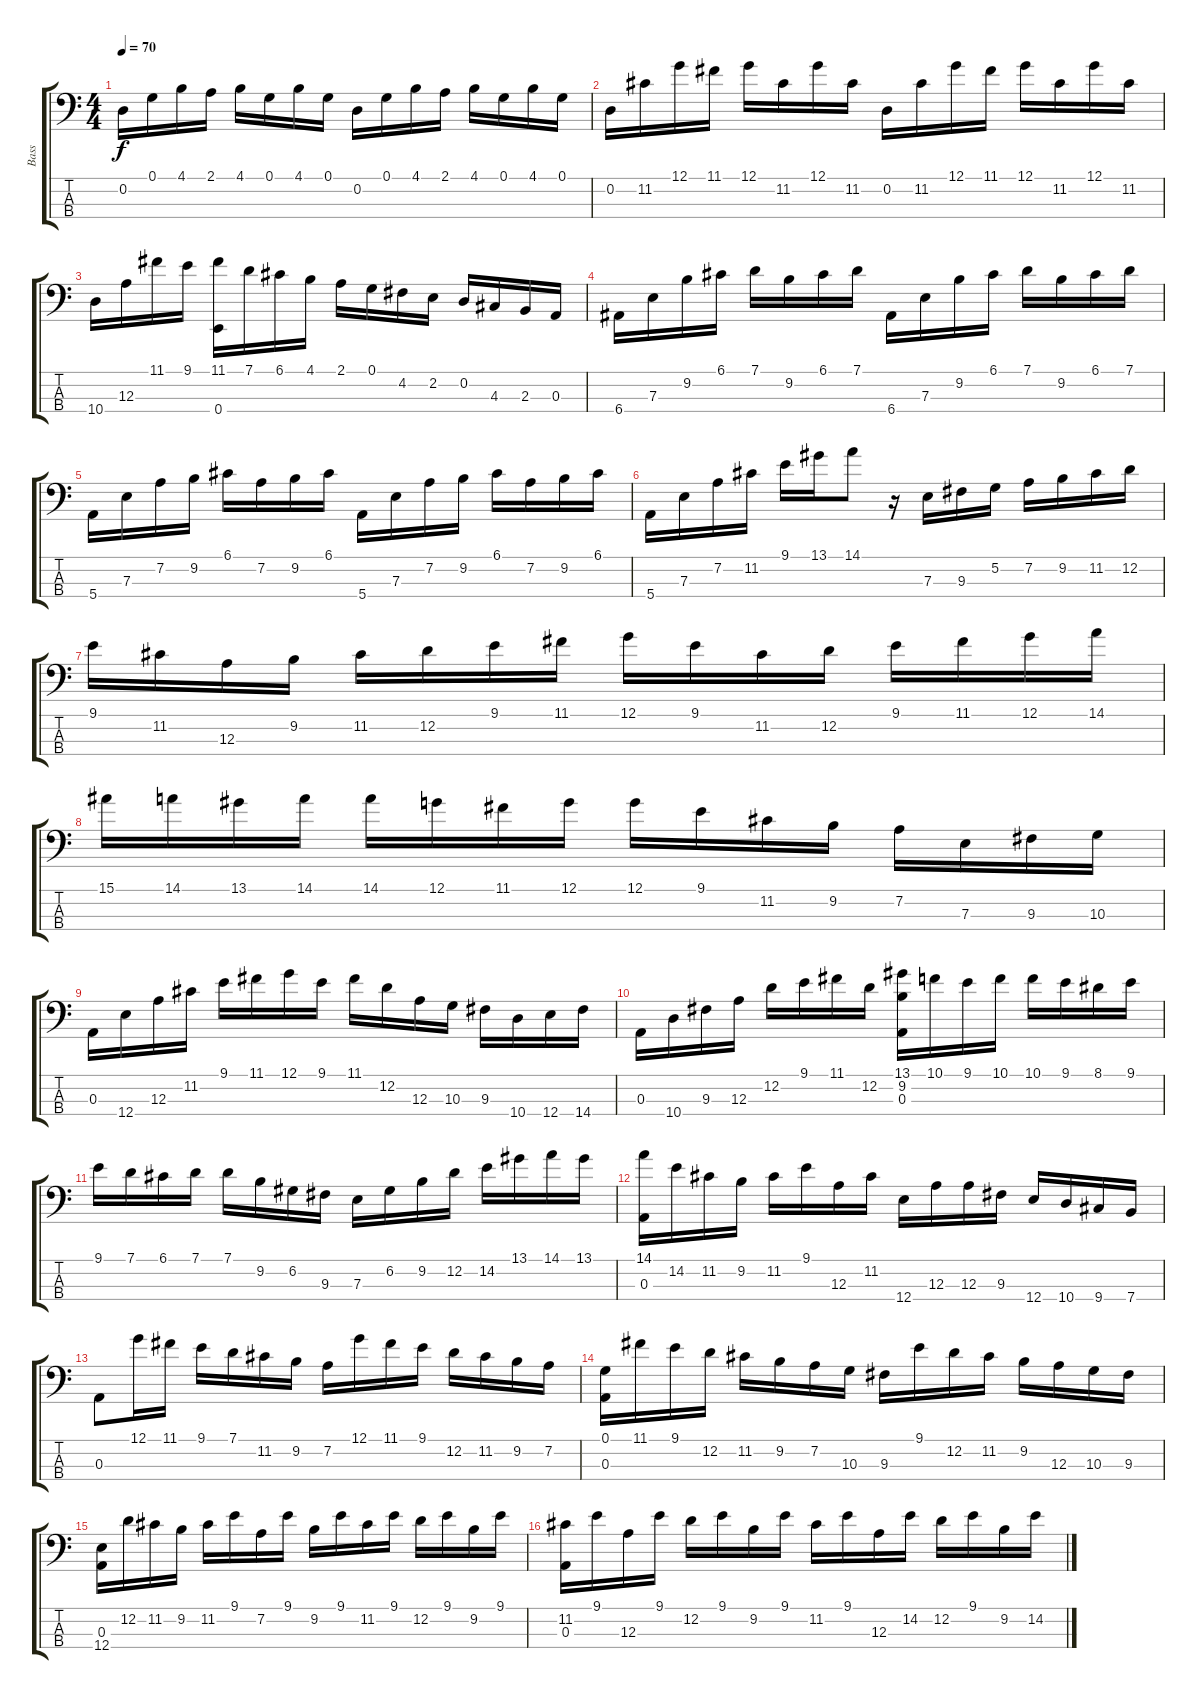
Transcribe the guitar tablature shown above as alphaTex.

\track ("Bass" "Bass") {instrument electricbassfinger}
\staff {score tabs}
\tuning (G2 D2 A1 E1) {hide}
\ts (4 4)
\tempo 70
\clef f4
\ks c
0.2.16{dy f} 0.1.16 4.1.16 2.1.16 4.1.16 0.1.16 4.1.16 0.1.16 0.2.16 0.1.16 4.1.16 2.1.16 4.1.16 0.1.16 4.1.16 0.1.16 |
0.2.16 11.2.16 12.1.16 11.1.16 12.1.16 11.2.16 12.1.16 11.2.16 0.2.16 11.2.16 12.1.16 11.1.16 12.1.16 11.2.16 12.1.16 11.2.16 |
10.4.16 12.3.16 11.1.16 9.1.16 (11.1 0.4).16 7.1.16 6.1.16 4.1.16 2.1.16 0.1.16 4.2.16 2.2.16 0.2.16 4.3.16 2.3.16 0.3.16 |
6.4.16 7.3.16 9.2.16 6.1.16 7.1.16 9.2.16 6.1.16 7.1.16 6.4.16 7.3.16 9.2.16 6.1.16 7.1.16 9.2.16 6.1.16 7.1.16 |
5.4.16 7.3.16 7.2.16 9.2.16 6.1.16 7.2.16 9.2.16 6.1.16 5.4.16 7.3.16 7.2.16 9.2.16 6.1.16 7.2.16 9.2.16 6.1.16 |
5.4.16 7.3.16 7.2.16 11.2.16 9.1.16 13.1.16 14.1.8 r.16 7.3.16 9.3.16 5.2.16 7.2.16 9.2.16 11.2.16 12.2.16 |
9.1.16 11.2.16 12.3.16 9.2.16 11.2.16 12.2.16 9.1.16 11.1.16 12.1.16 9.1.16 11.2.16 12.2.16 9.1.16 11.1.16 12.1.16 14.1.16 |
15.1.16 14.1.16 13.1.16 14.1.16 14.1.16 12.1.16 11.1.16 12.1.16 12.1.16 9.1.16 11.2.16 9.2.16 7.2.16 7.3.16 9.3.16 10.3.16 |
0.3.16 12.4.16 12.3.16 11.2.16 9.1.16 11.1.16 12.1.16 9.1.16 11.1.16 12.2.16 12.3.16 10.3.16 9.3.16 10.4.16 12.4.16 14.4.16 |
0.3.16 10.4.16 9.3.16 12.3.16 12.2.16 9.1.16 11.1.16 12.2.16 (13.1 9.2 0.3).16 10.1.16 9.1.16 10.1.16 10.1.16 9.1.16 8.1.16 9.1.16 |
9.1.16 7.1.16 6.1.16 7.1.16 7.1.16 9.2.16 6.2.16 9.3.16 7.3.16 6.2.16 9.2.16 12.2.16 14.2.16 13.1.16 14.1.16 13.1.16 |
(14.1 0.3).16 14.2.16 11.2.16 9.2.16 11.2.16 9.1.16 12.3.16 11.2.16 12.4.16 12.3.16 12.3.16 9.3.16 12.4.16 10.4.16 9.4.16 7.4.16 |
0.3.8 12.1.16 11.1.16 9.1.16 7.1.16 11.2.16 9.2.16 7.2.16 12.1.16 11.1.16 9.1.16 12.2.16 11.2.16 9.2.16 7.2.16 |
(0.1 0.3).16 11.1.16 9.1.16 12.2.16 11.2.16 9.2.16 7.2.16 10.3.16 9.3.16 9.1.16 12.2.16 11.2.16 9.2.16 12.3.16 10.3.16 9.3.16 |
(0.3 12.4).16 12.2.16 11.2.16 9.2.16 11.2.16 9.1.16 7.2.16 9.1.16 9.2.16 9.1.16 11.2.16 9.1.16 12.2.16 9.1.16 9.2.16 9.1.16 |
(11.2 0.3).16 9.1.16 12.3.16 9.1.16 12.2.16 9.1.16 9.2.16 9.1.16 11.2.16 9.1.16 12.3.16 14.2.16 12.2.16 9.1.16 9.2.16 14.2.16
